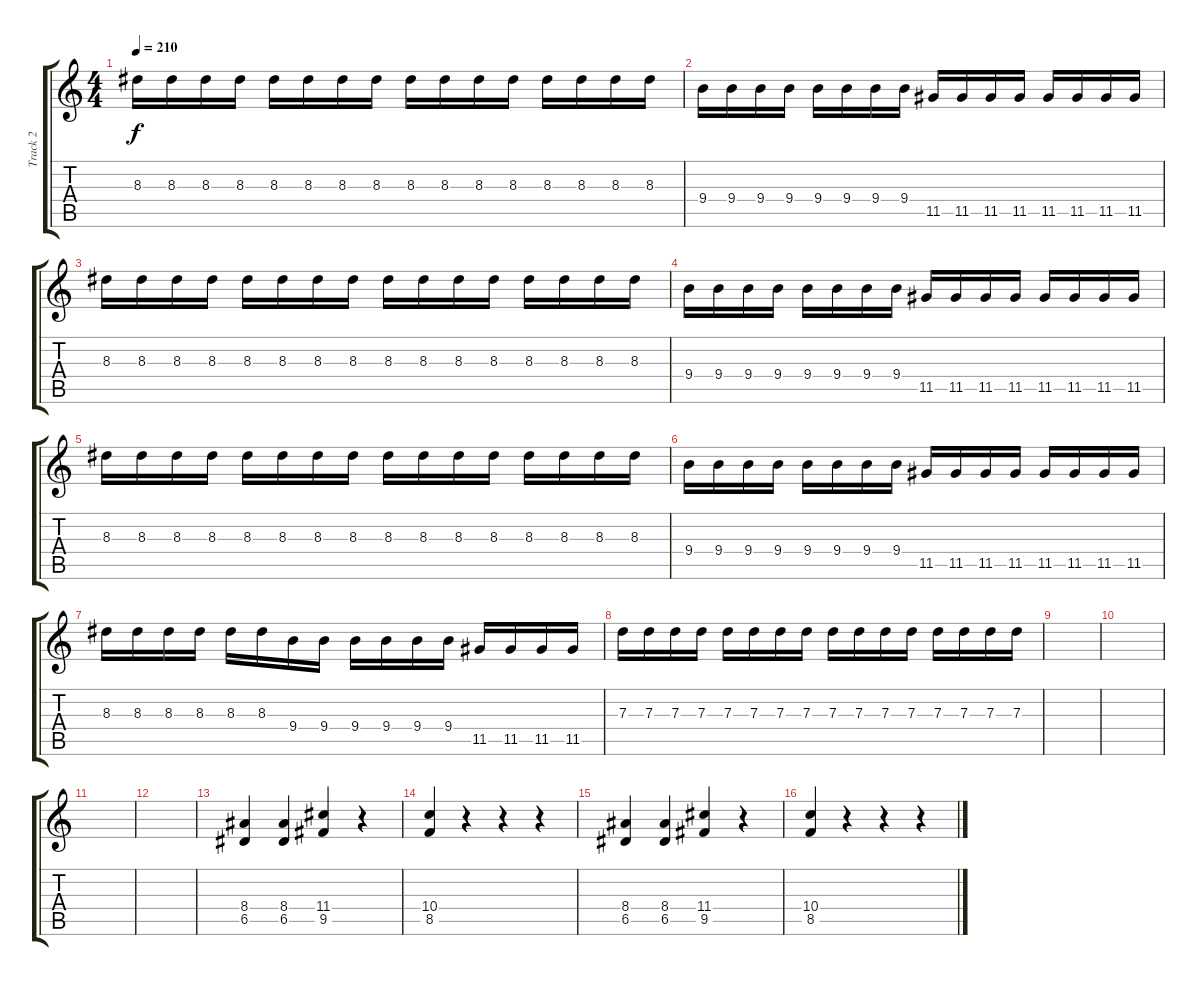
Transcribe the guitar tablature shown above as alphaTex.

\track ("Track 2" "Track 2") {instrument distortionguitar}
\staff {score tabs}
\tuning (E4 B3 G3 D3 A2 E2) {hide}
\ts (4 4)
\tempo 210
\clef g2
\ks c
8.3.16{dy f} 8.3.16 8.3.16 8.3.16 8.3.16 8.3.16 8.3.16 8.3.16 8.3.16 8.3.16 8.3.16 8.3.16 8.3.16 8.3.16 8.3.16 8.3.16 |
9.4.16 9.4.16 9.4.16 9.4.16 9.4.16 9.4.16 9.4.16 9.4.16 11.5.16 11.5.16 11.5.16 11.5.16 11.5.16 11.5.16 11.5.16 11.5.16 |
8.3.16 8.3.16 8.3.16 8.3.16 8.3.16 8.3.16 8.3.16 8.3.16 8.3.16 8.3.16 8.3.16 8.3.16 8.3.16 8.3.16 8.3.16 8.3.16 |
9.4.16 9.4.16 9.4.16 9.4.16 9.4.16 9.4.16 9.4.16 9.4.16 11.5.16 11.5.16 11.5.16 11.5.16 11.5.16 11.5.16 11.5.16 11.5.16 |
8.3.16 8.3.16 8.3.16 8.3.16 8.3.16 8.3.16 8.3.16 8.3.16 8.3.16 8.3.16 8.3.16 8.3.16 8.3.16 8.3.16 8.3.16 8.3.16 |
9.4.16 9.4.16 9.4.16 9.4.16 9.4.16 9.4.16 9.4.16 9.4.16 11.5.16 11.5.16 11.5.16 11.5.16 11.5.16 11.5.16 11.5.16 11.5.16 |
8.3.16 8.3.16 8.3.16 8.3.16 8.3.16 8.3.16 9.4.16 9.4.16 9.4.16 9.4.16 9.4.16 9.4.16 11.5.16 11.5.16 11.5.16 11.5.16 |
7.3.16 7.3.16 7.3.16 7.3.16 7.3.16 7.3.16 7.3.16 7.3.16 7.3.16 7.3.16 7.3.16 7.3.16 7.3.16 7.3.16 7.3.16 7.3.16 |
|
|
|
|
(8.4 6.5).4 (8.4 6.5).4 (11.4 9.5).4 r.4 |
(10.4 8.5).4 r.4 r.4 r.4 |
(8.4 6.5).4 (8.4 6.5).4 (11.4 9.5).4 r.4 |
(10.4 8.5).4 r.4 r.4 r.4
